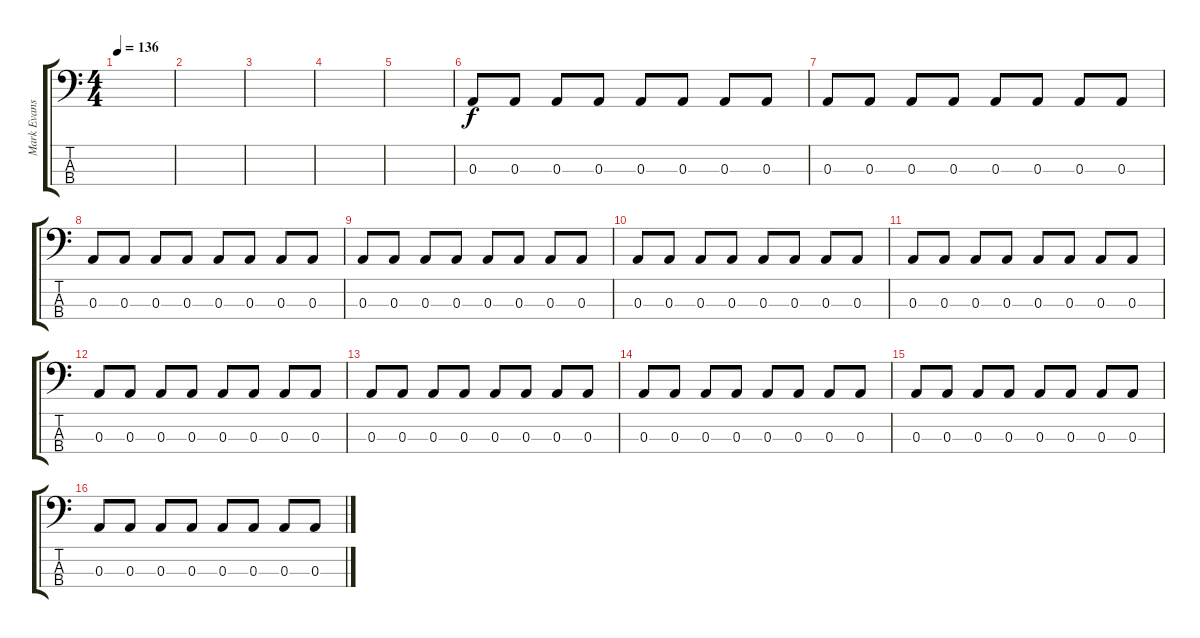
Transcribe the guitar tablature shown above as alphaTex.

\track ("Mark Evans" "Mark Evans") {instrument electricbassfinger}
\staff {score tabs}
\tuning (G2 D2 A1 E1) {hide}
\ts (4 4)
\tempo 136
\clef f4
\ks c
|
|
|
|
|
0.3.8 0.3.8 0.3.8 0.3.8 0.3.8 0.3.8 0.3.8 0.3.8 |
0.3.8 0.3.8 0.3.8 0.3.8 0.3.8 0.3.8 0.3.8 0.3.8 |
0.3.8 0.3.8 0.3.8 0.3.8 0.3.8 0.3.8 0.3.8 0.3.8 |
0.3.8 0.3.8 0.3.8 0.3.8 0.3.8 0.3.8 0.3.8 0.3.8 |
0.3.8 0.3.8 0.3.8 0.3.8 0.3.8 0.3.8 0.3.8 0.3.8 |
0.3.8 0.3.8 0.3.8 0.3.8 0.3.8 0.3.8 0.3.8 0.3.8 |
0.3.8 0.3.8 0.3.8 0.3.8 0.3.8 0.3.8 0.3.8 0.3.8 |
0.3.8 0.3.8 0.3.8 0.3.8 0.3.8 0.3.8 0.3.8 0.3.8 |
0.3.8 0.3.8 0.3.8 0.3.8 0.3.8 0.3.8 0.3.8 0.3.8 |
0.3.8 0.3.8 0.3.8 0.3.8 0.3.8 0.3.8 0.3.8 0.3.8 |
0.3.8 0.3.8 0.3.8 0.3.8 0.3.8 0.3.8 0.3.8 0.3.8
